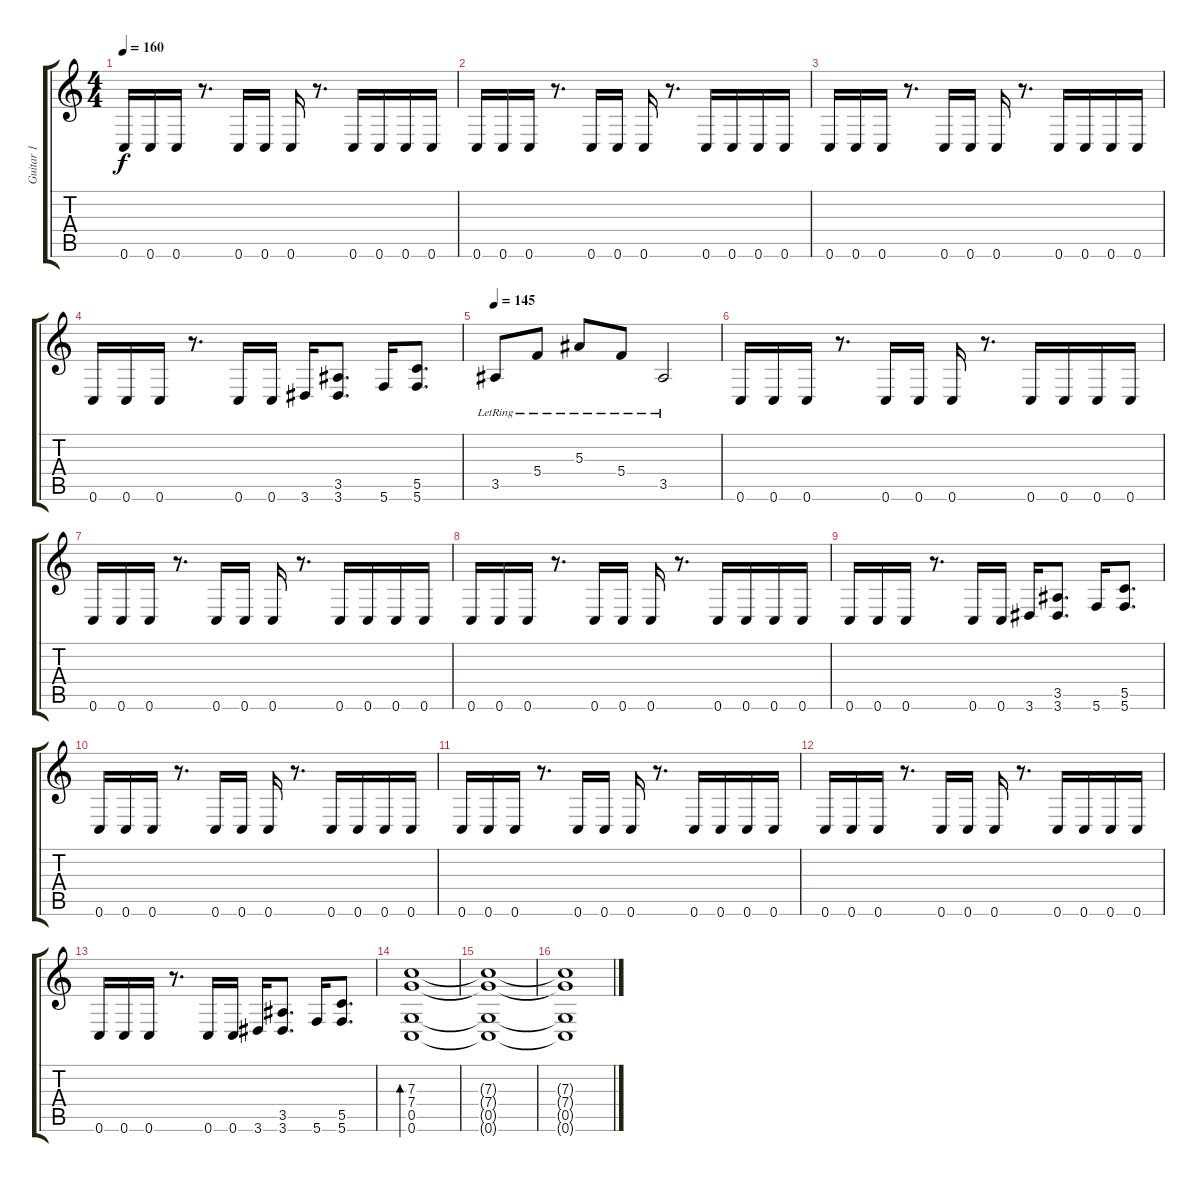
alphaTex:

\track ("Guitar 1" "Guitar 1") {instrument distortionguitar}
\staff {score tabs}
\tuning (D4 A3 F3 C3 G2 C2) {hide}
\ts (4 4)
\tempo 160
\clef g2
\ks c
0.6.16{dy f} 0.6.16 0.6.16 r.8{d} 0.6.16 0.6.16 0.6.16 r.8{d} 0.6.16 0.6.16 0.6.16 0.6.16 |
0.6.16 0.6.16 0.6.16 r.8{d} 0.6.16 0.6.16 0.6.16 r.8{d} 0.6.16 0.6.16 0.6.16 0.6.16 |
0.6.16 0.6.16 0.6.16 r.8{d} 0.6.16 0.6.16 0.6.16 r.8{d} 0.6.16 0.6.16 0.6.16 0.6.16 |
0.6.16 0.6.16 0.6.16 r.8{d} 0.6.16 0.6.16 3.6.16 (3.5 3.6).8{d} 5.6.16 (5.5 5.6).8{d} |
\tempo 145
3.5{lr}.8{instrument acousticguitarnylon} 5.4{lr}.8 5.3{lr}.8 5.4{lr}.8 3.5{lr}.2 |
0.6.16{instrument distortionguitar} 0.6.16 0.6.16 r.8{d} 0.6.16 0.6.16 0.6.16 r.8{d} 0.6.16 0.6.16 0.6.16 0.6.16 |
0.6.16 0.6.16 0.6.16 r.8{d} 0.6.16 0.6.16 0.6.16 r.8{d} 0.6.16 0.6.16 0.6.16 0.6.16 |
0.6.16 0.6.16 0.6.16 r.8{d} 0.6.16 0.6.16 0.6.16 r.8{d} 0.6.16 0.6.16 0.6.16 0.6.16 |
0.6.16 0.6.16 0.6.16 r.8{d} 0.6.16 0.6.16 3.6.16 (3.5 3.6).8{d} 5.6.16 (5.5 5.6).8{d} |
0.6.16 0.6.16 0.6.16 r.8{d} 0.6.16 0.6.16 0.6.16 r.8{d} 0.6.16 0.6.16 0.6.16 0.6.16 |
0.6.16 0.6.16 0.6.16 r.8{d} 0.6.16 0.6.16 0.6.16 r.8{d} 0.6.16 0.6.16 0.6.16 0.6.16 |
0.6.16 0.6.16 0.6.16 r.8{d} 0.6.16 0.6.16 0.6.16 r.8{d} 0.6.16 0.6.16 0.6.16 0.6.16 |
0.6.16 0.6.16 0.6.16 r.8{d} 0.6.16 0.6.16 3.6.16 (3.5 3.6).8{d} 5.6.16 (5.5 5.6).8{d} |
(7.3 7.4 0.5 0.6).1{bd 120 instrument acousticguitarnylon} |
(7.3{t} 7.4{t} 0.5{t} 0.6{t}).1{volume 0} |
(7.3{t} 7.4{t} 0.5{t} 0.6{t}).1
